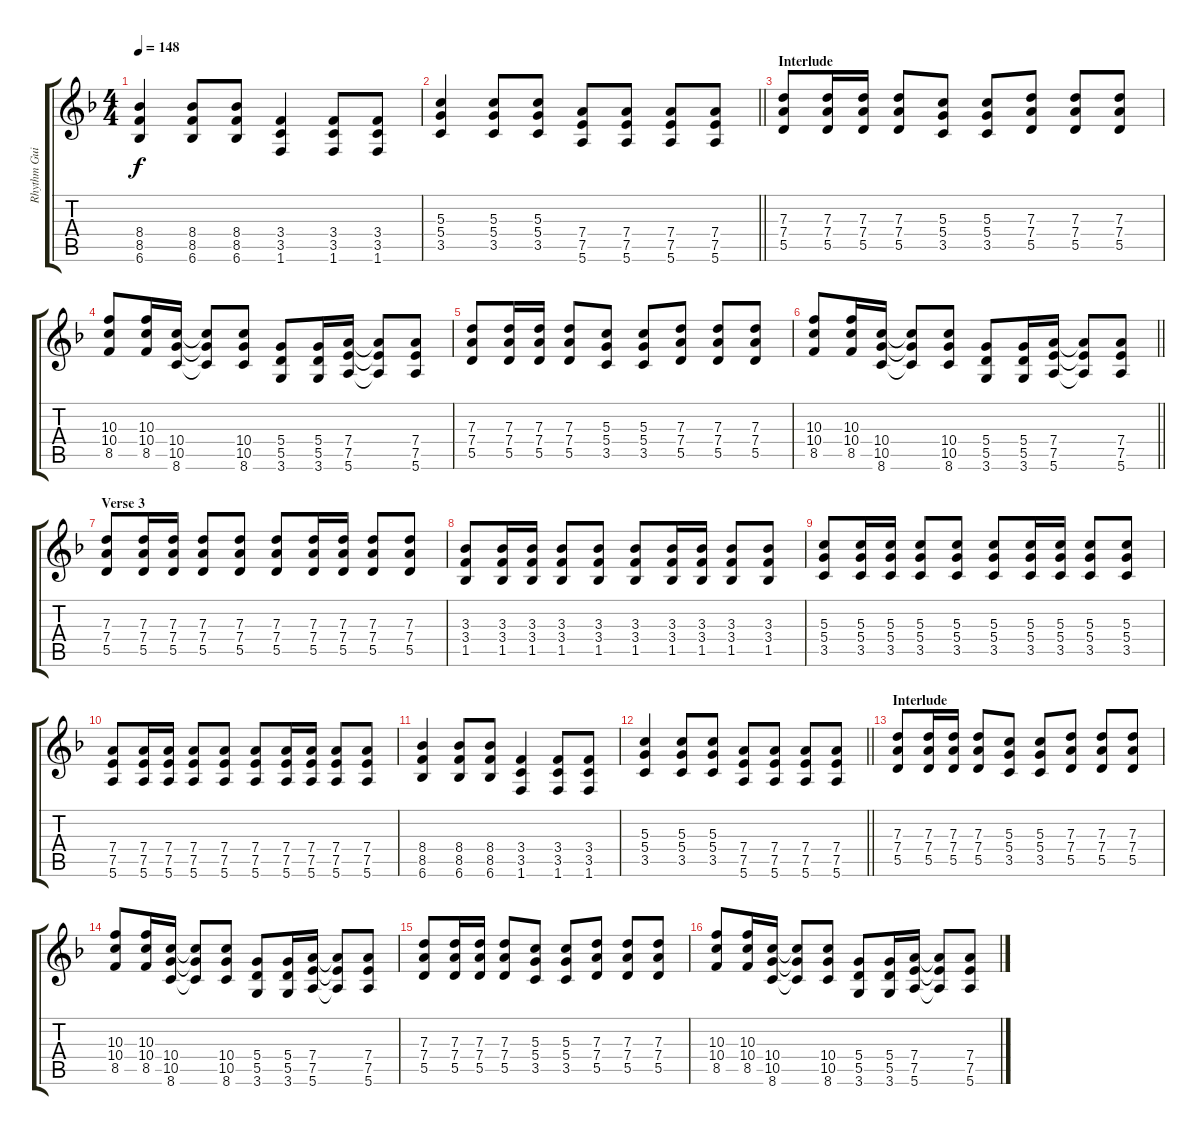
\track ("Rhythm Guitar 2 (Greg Hetson)" "Rhythm Gui") {instrument overdrivenguitar}
\staff {score tabs}
\tuning (E4 B3 G3 D3 A2 E2) {hide}
\ts (4 4)
\tempo 148
\clef g2
\ks f
(8.4 8.5 6.6).4{dy f} (8.4 8.5 6.6).8 (8.4 8.5 6.6).8 (3.4 3.5 1.6).4 (3.4 3.5 1.6).8 (3.4 3.5 1.6).8 |
\barLineRight lightlight
(5.3 5.4 3.5).4 (5.3 5.4 3.5).8 (5.3 5.4 3.5).8 (7.4 7.5 5.6).8 (7.4 7.5 5.6).8 (7.4 7.5 5.6).8 (7.4 7.5 5.6).8 |
\section ("" "Interlude")
(7.3 7.4 5.5).8 (7.3 7.4 5.5).16 (7.3 7.4 5.5).16 (7.3 7.4 5.5).8 (5.3 5.4 3.5).8 (5.3 5.4 3.5).8 (7.3 7.4 5.5).8 (7.3 7.4 5.5).8 (7.3 7.4 5.5).8 |
(10.3 10.4 8.5).8 (10.3 10.4 8.5).16 (10.4 10.5 8.6).16 (10.4{t} 10.5{t} 8.6{t}).8 (10.4 10.5 8.6).8 (5.4 5.5 3.6).8 (5.4 5.5 3.6).16 (7.4 7.5 5.6).16 (7.4{t} 7.5{t} 5.6{t}).8 (7.4 7.5 5.6).8 |
(7.3 7.4 5.5).8 (7.3 7.4 5.5).16 (7.3 7.4 5.5).16 (7.3 7.4 5.5).8 (5.3 5.4 3.5).8 (5.3 5.4 3.5).8 (7.3 7.4 5.5).8 (7.3 7.4 5.5).8 (7.3 7.4 5.5).8 |
\barLineRight lightlight
(10.3 10.4 8.5).8 (10.3 10.4 8.5).16 (10.4 10.5 8.6).16 (10.4{t} 10.5{t} 8.6{t}).8 (10.4 10.5 8.6).8 (5.4 5.5 3.6).8 (5.4 5.5 3.6).16 (7.4 7.5 5.6).16 (7.4{t} 7.5{t} 5.6{t}).8 (7.4 7.5 5.6).8 |
\section ("" "Verse 3")
(7.3 7.4 5.5).8 (7.3 7.4 5.5).16 (7.3 7.4 5.5).16 (7.3 7.4 5.5).8 (7.3 7.4 5.5).8 (7.3 7.4 5.5).8 (7.3 7.4 5.5).16 (7.3 7.4 5.5).16 (7.3 7.4 5.5).8 (7.3 7.4 5.5).8 |
(3.3 3.4 1.5).8 (3.3 3.4 1.5).16 (3.3 3.4 1.5).16 (3.3 3.4 1.5).8 (3.3 3.4 1.5).8 (3.3 3.4 1.5).8 (3.3 3.4 1.5).16 (3.3 3.4 1.5).16 (3.3 3.4 1.5).8 (3.3 3.4 1.5).8 |
(5.3 5.4 3.5).8 (5.3 5.4 3.5).16 (5.3 5.4 3.5).16 (5.3 5.4 3.5).8 (5.3 5.4 3.5).8 (5.3 5.4 3.5).8 (5.3 5.4 3.5).16 (5.3 5.4 3.5).16 (5.3 5.4 3.5).8 (5.3 5.4 3.5).8 |
(7.4 7.5 5.6).8 (7.4 7.5 5.6).16 (7.4 7.5 5.6).16 (7.4 7.5 5.6).8 (7.4 7.5 5.6).8 (7.4 7.5 5.6).8 (7.4 7.5 5.6).16 (7.4 7.5 5.6).16 (7.4 7.5 5.6).8 (7.4 7.5 5.6).8 |
(8.4 8.5 6.6).4 (8.4 8.5 6.6).8 (8.4 8.5 6.6).8 (3.4 3.5 1.6).4 (3.4 3.5 1.6).8 (3.4 3.5 1.6).8 |
\barLineRight lightlight
(5.3 5.4 3.5).4 (5.3 5.4 3.5).8 (5.3 5.4 3.5).8 (7.4 7.5 5.6).8 (7.4 7.5 5.6).8 (7.4 7.5 5.6).8 (7.4 7.5 5.6).8 |
\section ("" "Interlude")
(7.3 7.4 5.5).8 (7.3 7.4 5.5).16 (7.3 7.4 5.5).16 (7.3 7.4 5.5).8 (5.3 5.4 3.5).8 (5.3 5.4 3.5).8 (7.3 7.4 5.5).8 (7.3 7.4 5.5).8 (7.3 7.4 5.5).8 |
(10.3 10.4 8.5).8 (10.3 10.4 8.5).16 (10.4 10.5 8.6).16 (10.4{t} 10.5{t} 8.6{t}).8 (10.4 10.5 8.6).8 (5.4 5.5 3.6).8 (5.4 5.5 3.6).16 (7.4 7.5 5.6).16 (7.4{t} 7.5{t} 5.6{t}).8 (7.4 7.5 5.6).8 |
(7.3 7.4 5.5).8 (7.3 7.4 5.5).16 (7.3 7.4 5.5).16 (7.3 7.4 5.5).8 (5.3 5.4 3.5).8 (5.3 5.4 3.5).8 (7.3 7.4 5.5).8 (7.3 7.4 5.5).8 (7.3 7.4 5.5).8 |
(10.3 10.4 8.5).8 (10.3 10.4 8.5).16 (10.4 10.5 8.6).16 (10.4{t} 10.5{t} 8.6{t}).8 (10.4 10.5 8.6).8 (5.4 5.5 3.6).8 (5.4 5.5 3.6).16 (7.4 7.5 5.6).16 (7.4{t} 7.5{t} 5.6{t}).8 (7.4 7.5 5.6).8
